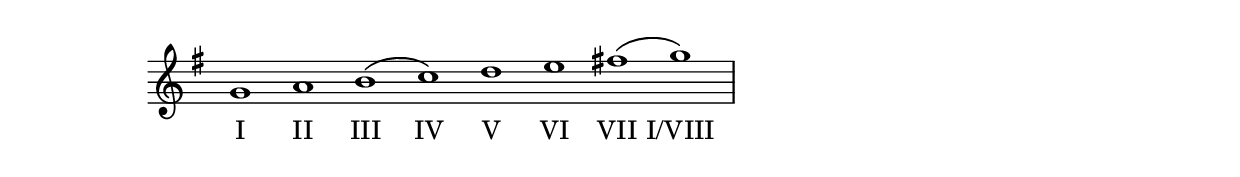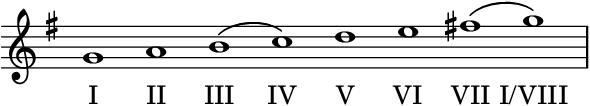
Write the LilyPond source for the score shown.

\version "2.16.2" % absolutely necessary!

% use this to crop output page size to match the snippet
#(ly:set-option 'preview #t)

%%%%%%%%%%%%%%%%%%%%%%%%%%
% here goes the snippet: %
%%%%%%%%%%%%%%%%%%%%%%%%%%
\relative c' {
  \override Staff.TimeSignature #'stencil = ##f 
  \time 8/1
  \key g \major
g'1 a b^\( c\) d e fis!\( g\)
}
\addlyrics {
  I II III IV V VI VII I/VIII
}